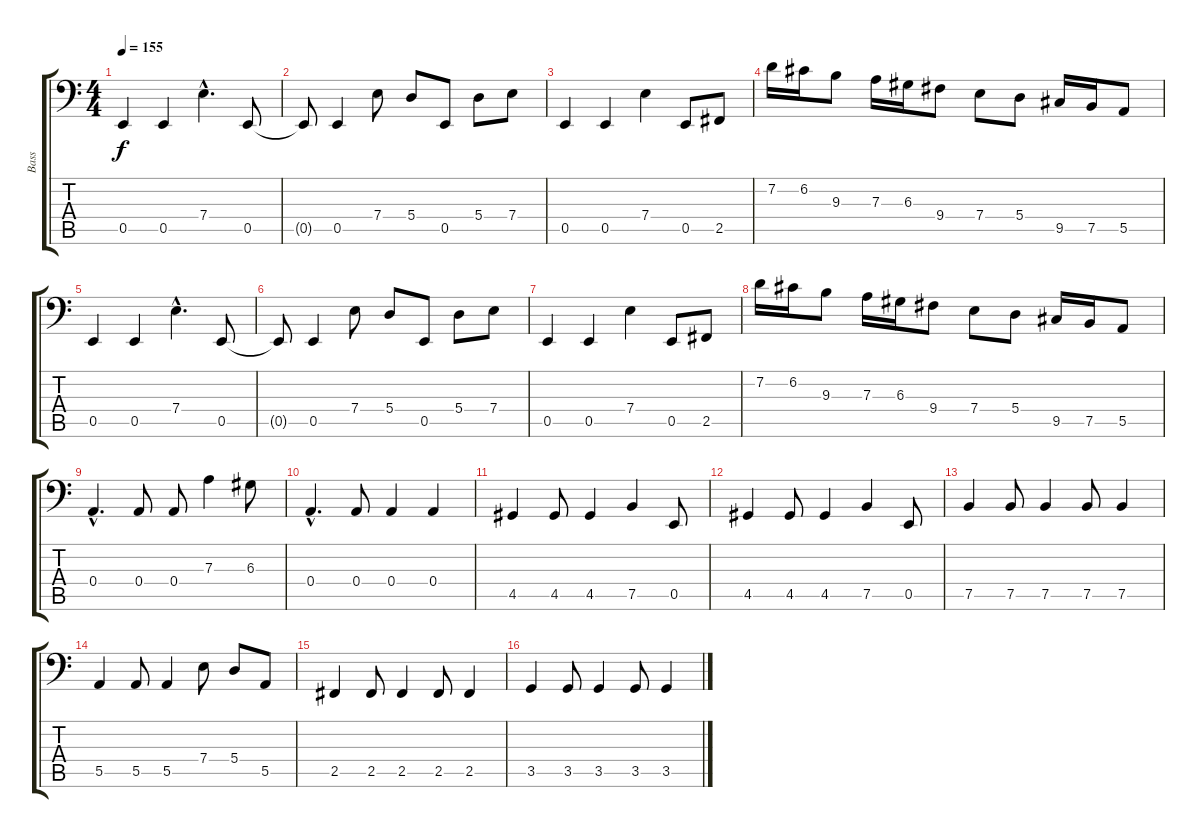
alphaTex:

\track ("Bass" "Bass") {instrument electricbassfinger}
\staff {score tabs}
\tuning (C3 G2 D2 A1 E1 B0) {hide}
\ts (4 4)
\tempo 155
\clef f4
\ks c
0.5.4{dy f} 0.5.4 7.4{hac}.4{d} 0.5.8 |
0.5{t}.8 0.5.4 7.4.8 5.4.8 0.5.8 5.4.8 7.4.8 |
0.5.4 0.5.4 7.4.4 0.5.8 2.5.8 |
7.2.16 6.2.16 9.3.8 7.3.16 6.3.16 9.4.8 7.4.8 5.4.8 9.5.16 7.5.16 5.5.8 |
0.5.4 0.5.4 7.4{hac}.4{d} 0.5.8 |
0.5{t}.8 0.5.4 7.4.8 5.4.8 0.5.8 5.4.8 7.4.8 |
0.5.4 0.5.4 7.4.4 0.5.8 2.5.8 |
7.2.16 6.2.16 9.3.8 7.3.16 6.3.16 9.4.8 7.4.8 5.4.8 9.5.16 7.5.16 5.5.8 |
0.4{hac}.4{d} 0.4.8 0.4.8 7.3.4 6.3.8 |
0.4{hac}.4{d} 0.4.8 0.4.4 0.4.4 |
4.5.4 4.5.8 4.5.4 7.5.4 0.5.8 |
4.5.4 4.5.8 4.5.4 7.5.4 0.5.8 |
7.5.4 7.5.8 7.5.4 7.5.8 7.5.4 |
5.5.4 5.5.8 5.5.4 7.4.8 5.4.8 5.5.8 |
2.5.4 2.5.8 2.5.4 2.5.8 2.5.4 |
3.5.4 3.5.8 3.5.4 3.5.8 3.5.4
